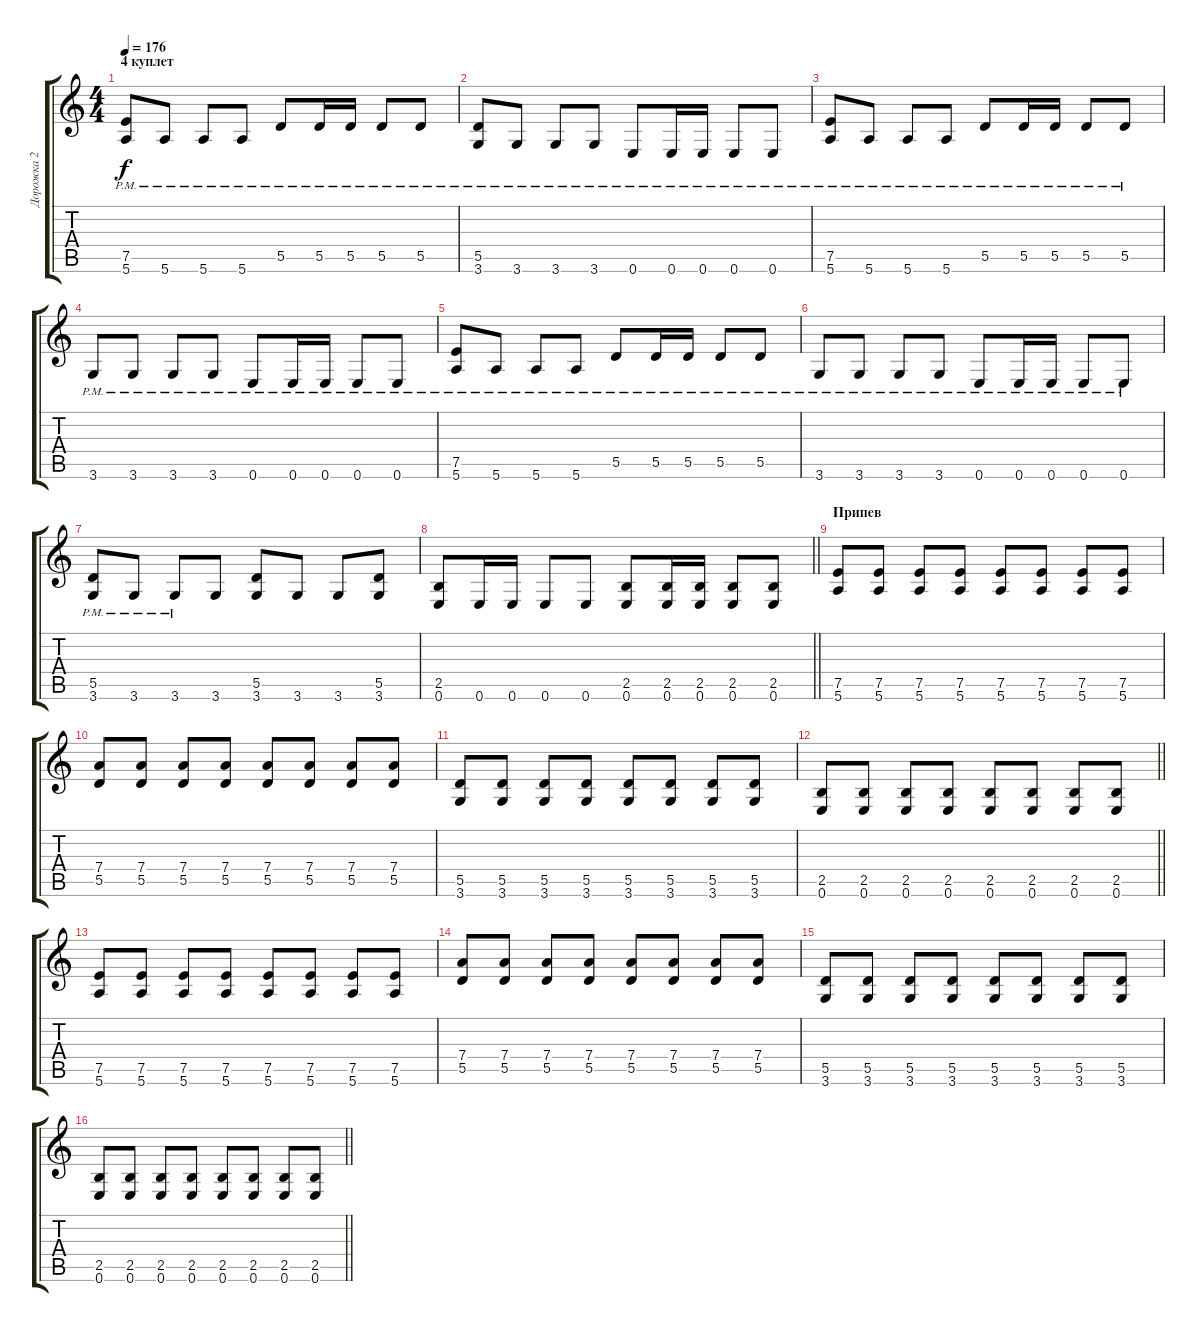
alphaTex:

\track ("Дорожка 2" "Дорожка 2") {instrument overdrivenguitar}
\staff {score tabs}
\tuning (E4 B3 G3 D3 A2 E2) {hide}
\ts (4 4)
\section ("" "4 куплет")
\tempo 176
\clef g2
\ks c
(7.5{pm} 5.6{pm}).8{dy f} 5.6{pm}.8 5.6{pm}.8 5.6{pm}.8 5.5{pm}.8 5.5{pm}.16 5.5{pm}.16 5.5{pm}.8 5.5{pm}.8 |
(5.5 3.6{pm}).8 3.6{pm}.8 3.6{pm}.8 3.6{pm}.8 0.6{pm}.8 0.6{pm}.16 0.6{pm}.16 0.6{pm}.8 0.6{pm}.8 |
(7.5{pm} 5.6{pm}).8 5.6{pm}.8 5.6{pm}.8 5.6{pm}.8 5.5{pm}.8 5.5{pm}.16 5.5{pm}.16 5.5{pm}.8 5.5{pm}.8 |
3.6{pm}.8 3.6{pm}.8 3.6{pm}.8 3.6{pm}.8 0.6{pm}.8 0.6{pm}.16 0.6{pm}.16 0.6{pm}.8 0.6{pm}.8 |
(7.5{pm} 5.6{pm}).8 5.6{pm}.8 5.6{pm}.8 5.6{pm}.8 5.5{pm}.8 5.5{pm}.16 5.5{pm}.16 5.5{pm}.8 5.5{pm}.8 |
3.6{pm}.8 3.6{pm}.8 3.6{pm}.8 3.6{pm}.8 0.6{pm}.8 0.6{pm}.16 0.6{pm}.16 0.6{pm}.8 0.6{pm}.8 |
(5.5 3.6{pm}).8 3.6{pm}.8 3.6{pm}.8 3.6.8 (5.5 3.6).8 3.6.8 3.6.8 (5.5 3.6).8 |
\barLineRight lightlight
(2.5 0.6).8 0.6.16 0.6.16 0.6.8 0.6.8 (2.5 0.6).8 (2.5 0.6).16 (2.5 0.6).16 (2.5 0.6).8 (2.5 0.6).8 |
\section ("" "Припев")
(7.5 5.6).8 (7.5 5.6).8 (7.5 5.6).8 (7.5 5.6).8 (7.5 5.6).8 (7.5 5.6).8 (7.5 5.6).8 (7.5 5.6).8 |
(7.4 5.5).8 (7.4 5.5).8 (7.4 5.5).8 (7.4 5.5).8 (7.4 5.5).8 (7.4 5.5).8 (7.4 5.5).8 (7.4 5.5).8 |
(5.5 3.6).8 (5.5 3.6).8 (5.5 3.6).8 (5.5 3.6).8 (5.5 3.6).8 (5.5 3.6).8 (5.5 3.6).8 (5.5 3.6).8 |
\barLineRight lightlight
(2.5 0.6).8 (2.5 0.6).8 (2.5 0.6).8 (2.5 0.6).8 (2.5 0.6).8 (2.5 0.6).8 (2.5 0.6).8 (2.5 0.6).8 |
(7.5 5.6).8 (7.5 5.6).8 (7.5 5.6).8 (7.5 5.6).8 (7.5 5.6).8 (7.5 5.6).8 (7.5 5.6).8 (7.5 5.6).8 |
(7.4 5.5).8 (7.4 5.5).8 (7.4 5.5).8 (7.4 5.5).8 (7.4 5.5).8 (7.4 5.5).8 (7.4 5.5).8 (7.4 5.5).8 |
(5.5 3.6).8 (5.5 3.6).8 (5.5 3.6).8 (5.5 3.6).8 (5.5 3.6).8 (5.5 3.6).8 (5.5 3.6).8 (5.5 3.6).8 |
\barLineRight lightlight
(2.5 0.6).8 (2.5 0.6).8 (2.5 0.6).8 (2.5 0.6).8 (2.5 0.6).8 (2.5 0.6).8 (2.5 0.6).8 (2.5 0.6).8
